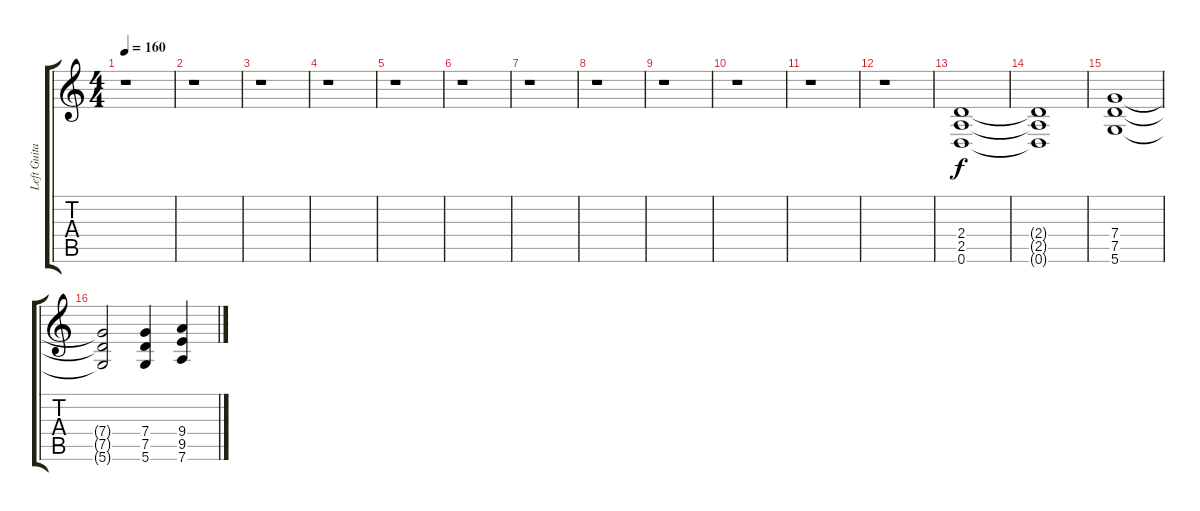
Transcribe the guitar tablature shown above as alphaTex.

\track ("Left Guitar" "Left Guita") {instrument distortionguitar}
\staff {score tabs}
\tuning (D4 A3 F3 C3 G2 D2) {hide}
\ts (4 4)
\tempo 160
\clef g2
\ks c
r.1{dy f} |
r.1 |
r.1 |
r.1 |
r.1 |
r.1 |
r.1 |
r.1 |
r.1 |
r.1 |
r.1 |
r.1 |
(2.4 2.5 0.6).1 |
(2.4{t} 2.5{t} 0.6{t}).1 |
(7.4 7.5 5.6).1 |
(7.4{t} 7.5{t} 5.6{t}).2 (7.4 7.5 5.6).4 (9.4 9.5 7.6).4
